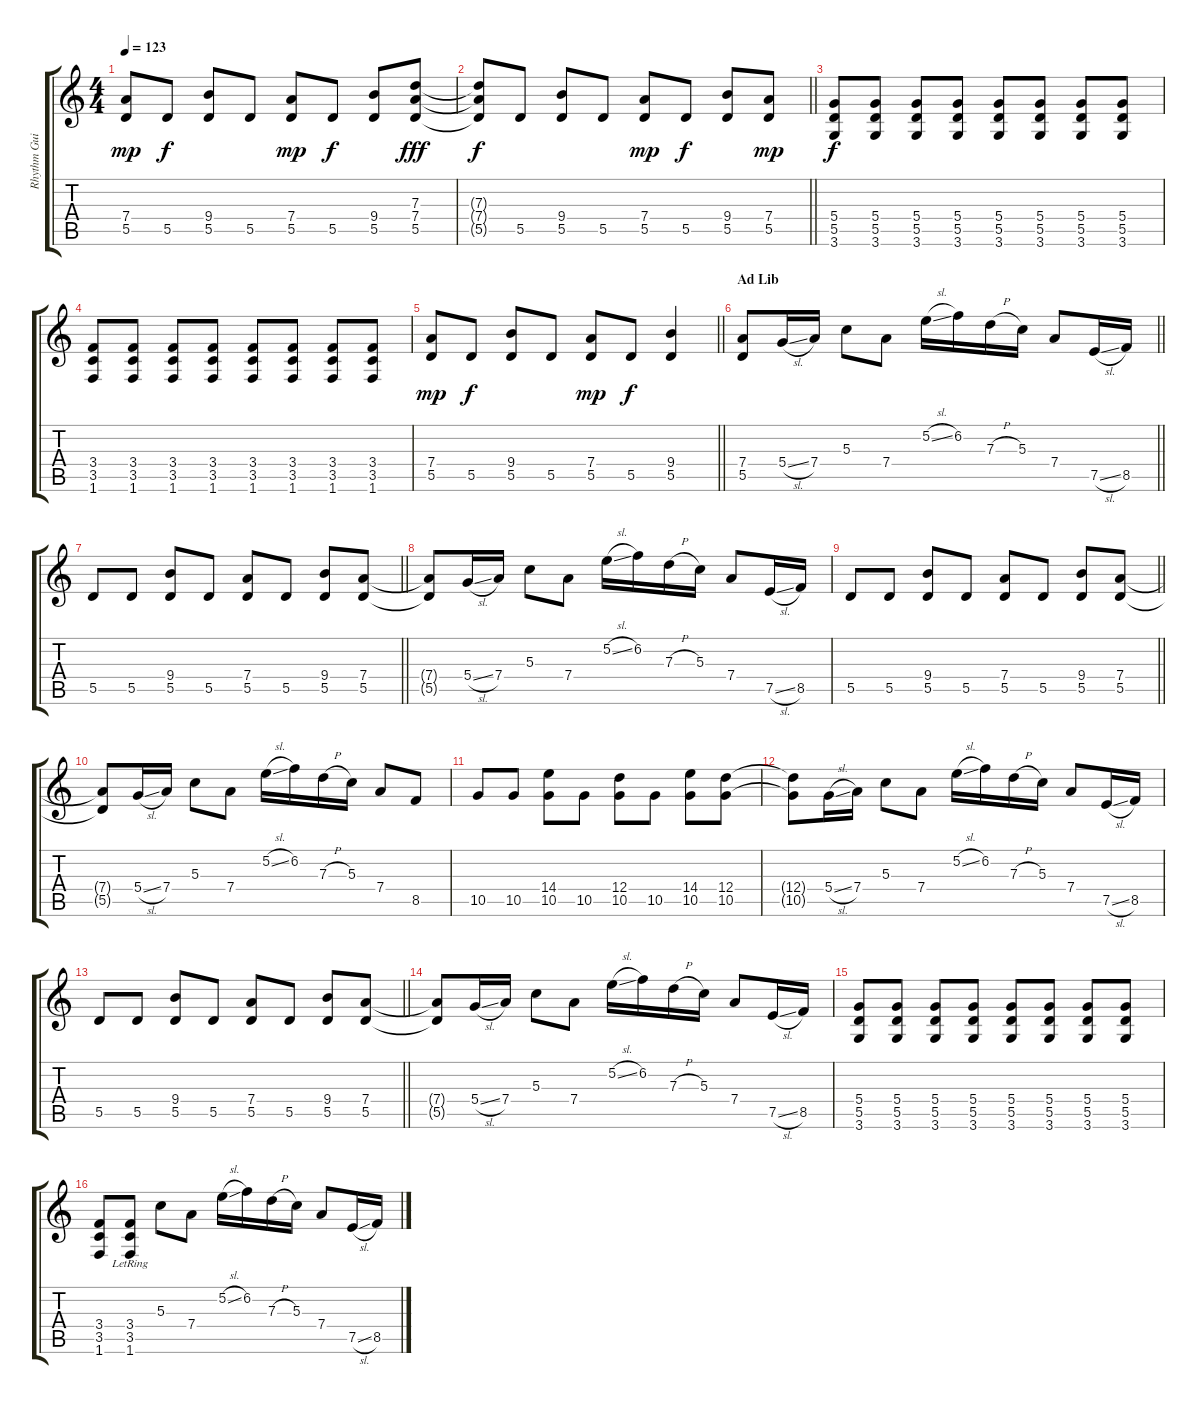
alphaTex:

\track ("Rhythm Guitar" "Rhythm Gui") {instrument electricguitarjazz}
\staff {score tabs}
\tuning (E4 B3 G3 D3 A2 E2) {hide}
\ts (4 4)
\tempo 123
\clef g2
\ks c
(7.4 5.5).8{dy mp} 5.5.8{dy f} (9.4 5.5).8 5.5.8 (7.4 5.5).8{dy mp} 5.5.8{dy f} (9.4 5.5).8 (7.3 7.4 5.5).8{dy fff} |
\barLineRight lightlight
(7.3{t} 7.4{t} 5.5{t}).8{dy f} 5.5.8 (9.4 5.5).8 5.5.8 (7.4 5.5).8{dy mp} 5.5.8{dy f} (9.4 5.5).8 (7.4 5.5).8{dy mp} |
(5.4 5.5 3.6).8{dy f} (5.4 5.5 3.6).8 (5.4 5.5 3.6).8 (5.4 5.5 3.6).8 (5.4 5.5 3.6).8 (5.4 5.5 3.6).8 (5.4 5.5 3.6).8 (5.4 5.5 3.6).8 |
(3.4 3.5 1.6).8 (3.4 3.5 1.6).8 (3.4 3.5 1.6).8 (3.4 3.5 1.6).8 (3.4 3.5 1.6).8 (3.4 3.5 1.6).8 (3.4 3.5 1.6).8 (3.4 3.5 1.6).8 |
\barLineRight lightlight
(7.4 5.5).8{dy mp} 5.5.8{dy f} (9.4 5.5).8 5.5.8 (7.4 5.5).8{dy mp} 5.5.8{dy f} (9.4 5.5).4 |
\section ("" "Ad Lib")
\barLineRight lightlight
(7.4 5.5).8 5.4{sl}.16 7.4.16 5.3.8 7.4.8 5.2{sl}.16 6.2.16 7.3{h}.16 5.3.16 7.4.8 7.5{sl}.16 8.5.16 |
\barLineRight lightlight
5.5.8 5.5.8 (9.4 5.5).8 5.5.8 (7.4 5.5).8 5.5.8 (9.4 5.5).8 (7.4 5.5).8 |
(7.4{t} 5.5{t}).8 5.4{sl}.16 7.4.16 5.3.8 7.4.8 5.2{sl}.16 6.2.16 7.3{h}.16 5.3.16 7.4.8 7.5{sl}.16 8.5.16 |
\barLineRight lightlight
5.5.8 5.5.8 (9.4 5.5).8 5.5.8 (7.4 5.5).8 5.5.8 (9.4 5.5).8 (7.4 5.5).8 |
(7.4{t} 5.5{t}).8 5.4{sl}.16 7.4.16 5.3.8 7.4.8 5.2{sl}.16 6.2.16 7.3{h}.16 5.3.16 7.4.8 8.5.8 |
10.5.8 10.5.8 (14.4 10.5).8 10.5.8 (12.4 10.5).8 10.5.8 (14.4 10.5).8 (12.4 10.5).8 |
(12.4{t} 10.5{t}).8 5.4{sl}.16 7.4.16 5.3.8 7.4.8 5.2{sl}.16 6.2.16 7.3{h}.16 5.3.16 7.4.8 7.5{sl}.16 8.5.16 |
\barLineRight lightlight
5.5.8 5.5.8 (9.4 5.5).8 5.5.8 (7.4 5.5).8 5.5.8 (9.4 5.5).8 (7.4 5.5).8 |
(7.4{t} 5.5{t}).8 5.4{sl}.16 7.4.16 5.3.8 7.4.8 5.2{sl}.16 6.2.16 7.3{h}.16 5.3.16 7.4.8 7.5{sl}.16 8.5.16 |
(5.4 5.5 3.6).8 (5.4 5.5 3.6).8 (5.4 5.5 3.6).8 (5.4 5.5 3.6).8 (5.4 5.5 3.6).8 (5.4 5.5 3.6).8 (5.4 5.5 3.6).8 (5.4 5.5 3.6).8 |
(3.4 3.5 1.6).8 (3.4 3.5{lr} 1.6{lr}).8 5.3.8 7.4.8 5.2{sl}.16 6.2.16 7.3{h}.16 5.3.16 7.4.8 7.5{sl}.16 8.5.16
